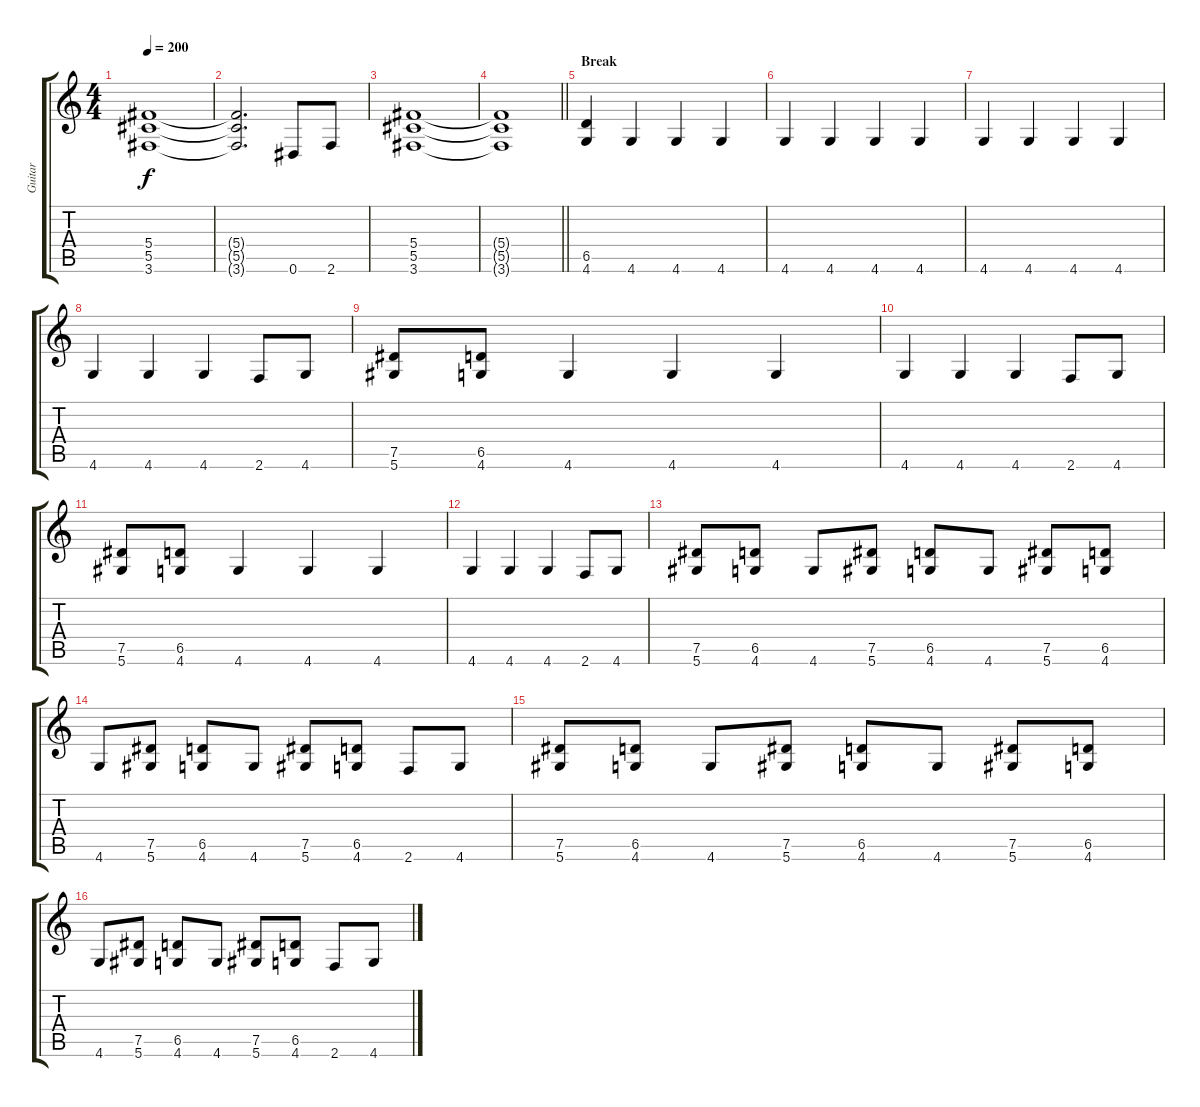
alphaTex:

\track ("Guitar" "Guitar") {instrument distortionguitar}
\staff {score tabs}
\tuning (Eb4 Bb3 Gb3 Db3 Ab2 Eb2) {hide}
\ts (4 4)
\tempo 200
\clef g2
\ks c
(5.4 5.5 3.6).1{dy f} |
(5.4{t} 5.5{t} 3.6{t}).2{d} 0.6.8 2.6.8 |
(5.4 5.5 3.6).1 |
\barLineRight lightlight
(5.4{t} 5.5{t} 3.6{t}).1 |
\section ("" "Break")
(6.5 4.6).4 4.6.4 4.6.4 4.6.4 |
4.6.4 4.6.4 4.6.4 4.6.4 |
4.6.4 4.6.4 4.6.4 4.6.4 |
4.6.4 4.6.4 4.6.4 2.6.8 4.6.8 |
(7.5 5.6).8 (6.5 4.6).8 4.6.4 4.6.4 4.6.4 |
4.6.4 4.6.4 4.6.4 2.6.8 4.6.8 |
(7.5 5.6).8 (6.5 4.6).8 4.6.4 4.6.4 4.6.4 |
4.6.4 4.6.4 4.6.4 2.6.8 4.6.8 |
(7.5 5.6).8 (6.5 4.6).8 4.6.8 (7.5 5.6).8 (6.5 4.6).8 4.6.8 (7.5 5.6).8 (6.5 4.6).8 |
4.6.8 (7.5 5.6).8 (6.5 4.6).8 4.6.8 (7.5 5.6).8 (6.5 4.6).8 2.6.8 4.6.8 |
(7.5 5.6).8 (6.5 4.6).8 4.6.8 (7.5 5.6).8 (6.5 4.6).8 4.6.8 (7.5 5.6).8 (6.5 4.6).8 |
4.6.8 (7.5 5.6).8 (6.5 4.6).8 4.6.8 (7.5 5.6).8 (6.5 4.6).8 2.6.8 4.6.8
